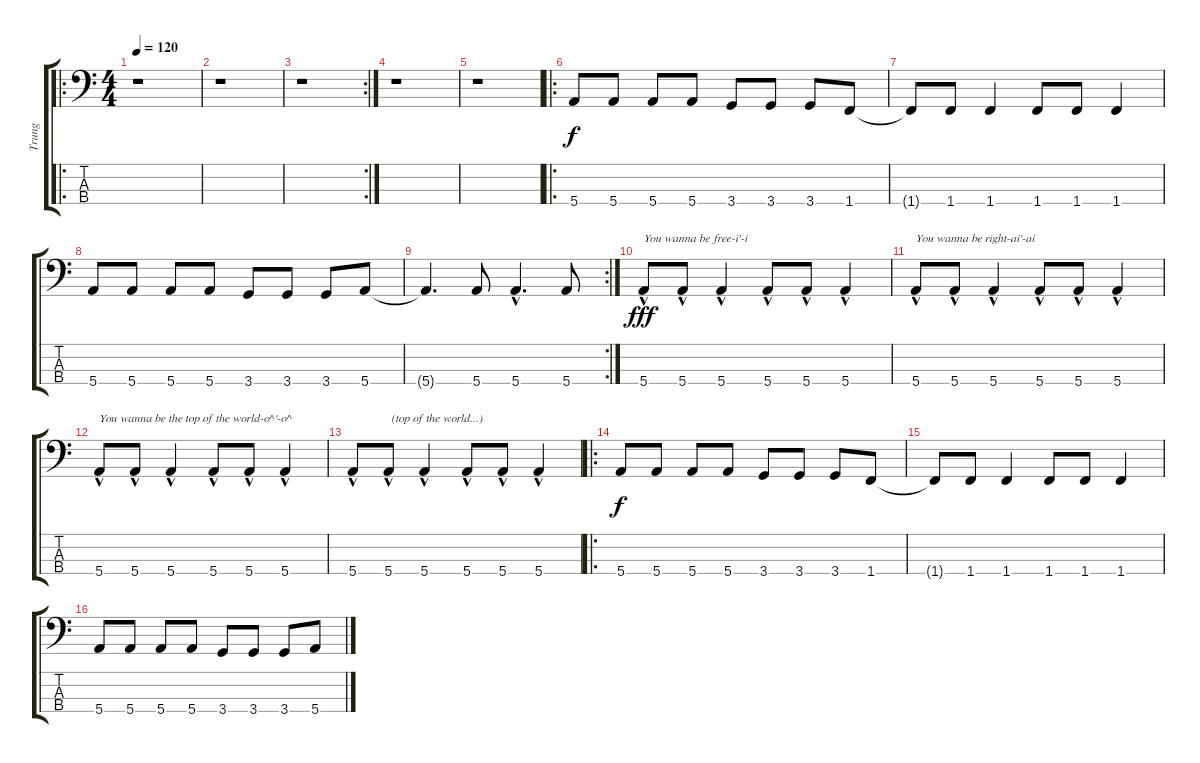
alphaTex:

\track ("Trung" "Trung") {instrument electricbassfinger}
\staff {score tabs}
\tuning (G2 D2 A1 E1) {hide}
\ro
\ts (4 4)
\tempo 120
\clef f4
\ks c
r.1{dy f instrument electricbassfinger} |
r.1 |
\rc 2
r.1 |
r.1 |
r.1 |
\ro
5.4.8 5.4.8 5.4.8 5.4.8 3.4.8 3.4.8 3.4.8 1.4.8 |
1.4{t}.8 1.4.8 1.4.4 1.4.8 1.4.8 1.4.4 |
5.4.8 5.4.8 5.4.8 5.4.8 3.4.8 3.4.8 3.4.8 5.4.8 |
\rc 2
5.4{t}.4{d} 5.4.8 5.4{hac}.4{d} 5.4.8 |
5.4{hac}.8{txt "You wanna be free-i'-i" dy fff} 5.4{hac}.8 5.4{hac}.4 5.4{hac}.8 5.4{hac}.8 5.4{hac}.4 |
5.4{hac}.8{txt "You wanna be right-ai'-ai"} 5.4{hac}.8 5.4{hac}.4 5.4{hac}.8 5.4{hac}.8 5.4{hac}.4 |
5.4{hac}.8{txt "You wanna be the top of the world-o^'-o^"} 5.4{hac}.8 5.4{hac}.4 5.4{hac}.8 5.4{hac}.8 5.4{hac}.4 |
5.4{hac}.8{txt "             (top of the world...)"} 5.4{hac}.8 5.4{hac}.4 5.4{hac}.8 5.4{hac}.8 5.4{hac}.4 |
\ro
5.4.8{dy f} 5.4.8 5.4.8 5.4.8 3.4.8 3.4.8 3.4.8 1.4.8 |
1.4{t}.8 1.4.8 1.4.4 1.4.8 1.4.8 1.4.4 |
5.4.8 5.4.8 5.4.8 5.4.8 3.4.8 3.4.8 3.4.8 5.4.8
